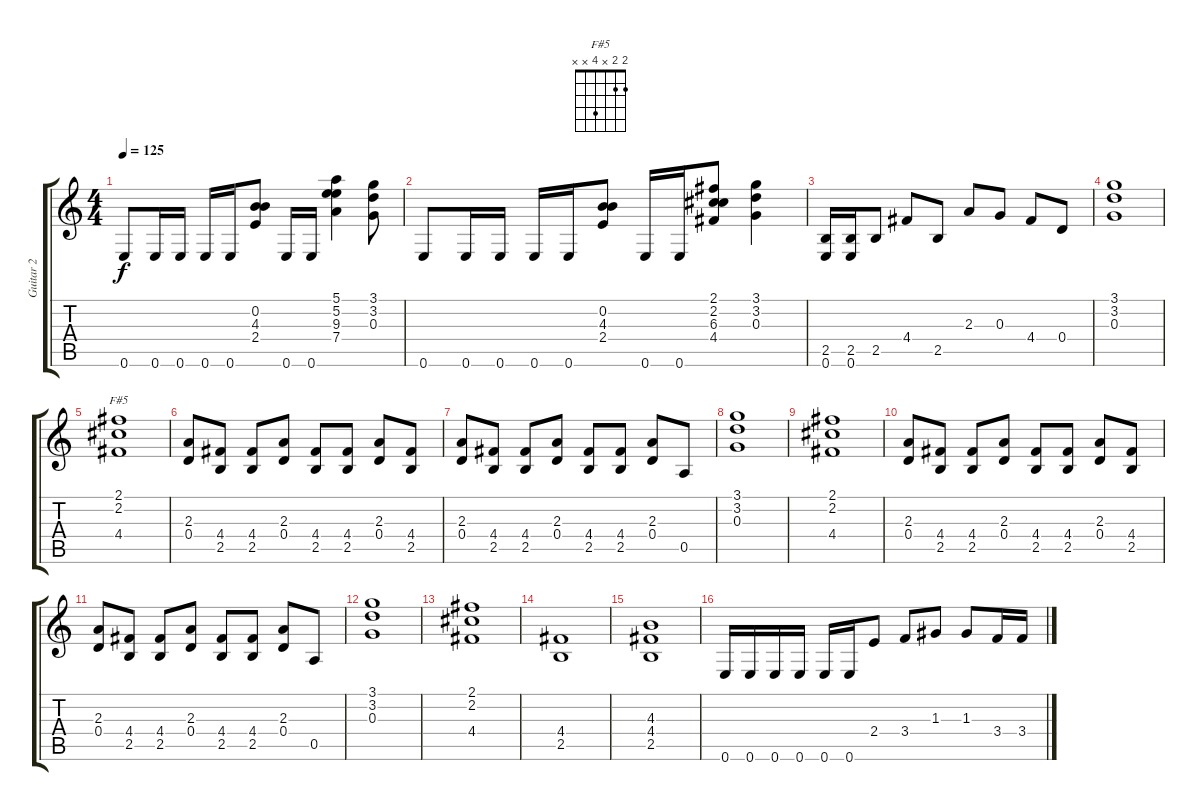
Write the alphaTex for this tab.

\track ("Guitar 2" "Guitar 2") {instrument overdrivenguitar}
\staff {score tabs}
\tuning (E4 B3 G3 D3 A2 E2) {hide}
\chord ("F#5" 2 2 x 4 x x)
\ts (4 4)
\tempo 125
\clef g2
\ks c
0.6.8{dy f} 0.6.16 0.6.16 0.6.16 0.6.16 (0.2 4.3 2.4).8 0.6.16 0.6.16 (5.1 5.2 9.3 7.4).4 (3.1 3.2 0.3).8 |
0.6.8 0.6.16 0.6.16 0.6.16 0.6.16 (0.2 4.3 2.4).8 0.6.16 0.6.16 (2.1 2.2 6.3 4.4).8 (3.1 3.2 0.3).4 |
(2.5 0.6).16 (2.5 0.6).16 2.5.8 4.4.8 2.5.8 2.3.8 0.3.8 4.4.8 0.4.8 |
(3.1 3.2 0.3).1 |
(2.1 2.2 4.4).1{ch "F#5"} |
(2.3 0.4).8 (4.4 2.5).8 (4.4 2.5).8 (2.3 0.4).8 (4.4 2.5).8 (4.4 2.5).8 (2.3 0.4).8 (4.4 2.5).8 |
(2.3 0.4).8 (4.4 2.5).8 (4.4 2.5).8 (2.3 0.4).8 (4.4 2.5).8 (4.4 2.5).8 (2.3 0.4).8 0.5.8 |
(3.1 3.2 0.3).1 |
(2.1 2.2 4.4).1 |
(2.3 0.4).8 (4.4 2.5).8 (4.4 2.5).8 (2.3 0.4).8 (4.4 2.5).8 (4.4 2.5).8 (2.3 0.4).8 (4.4 2.5).8 |
(2.3 0.4).8 (4.4 2.5).8 (4.4 2.5).8 (2.3 0.4).8 (4.4 2.5).8 (4.4 2.5).8 (2.3 0.4).8 0.5.8 |
(3.1 3.2 0.3).1 |
(2.1 2.2 4.4).1 |
(4.4 2.5).1 |
(4.3 4.4 2.5).1 |
0.6.16 0.6.16 0.6.16 0.6.16 0.6.16 0.6.16 2.4.8 3.4.8 1.3.8 1.3.8 3.4.16 3.4.16
